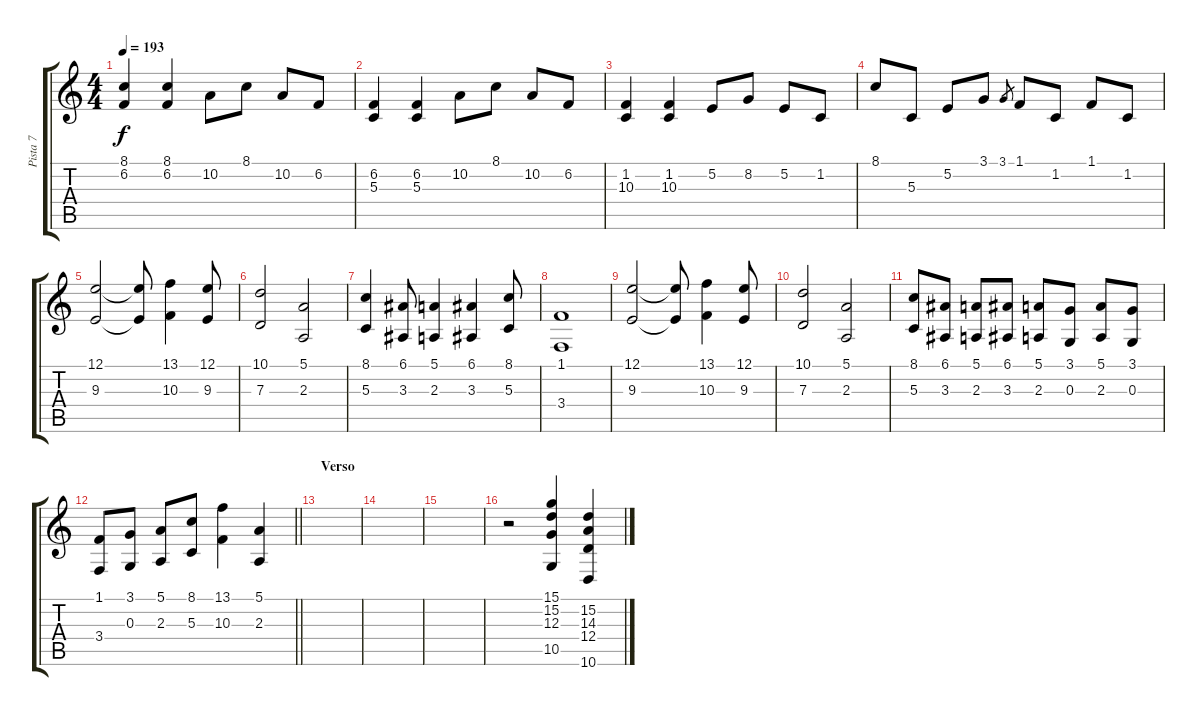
\track ("Pista 7" "Pista 7") {instrument tangoaccordion}
\staff {score tabs}
\tuning (E4 B3 G3 D3 A2 E2) {hide}
\ts (4 4)
\tempo 193
\clef g2
\ks c
(8.1 6.2).4{dy f} (8.1 6.2).4 10.2.8 8.1.8 10.2.8 6.2.8 |
(6.2 5.3).4 (6.2 5.3).4 10.2.8 8.1.8 10.2.8 6.2.8 |
(1.2 10.3).4 (1.2 10.3).4 5.2.8 8.2.8 5.2.8 1.2.8 |
8.1.8 5.3.8 5.2.8 3.1.8 3.1.8{gr} 1.1.8 1.2.8 1.1.8 1.2.8 |
(12.1 9.3).2 (12.1{t} 9.3{t}).8 (13.1 10.3).4 (12.1 9.3).8 |
(10.1 7.3).2 (5.1 2.3).2 |
(8.1 5.3).4 (6.1 3.3).8 (5.1 2.3).4 (6.1 3.3).4 (8.1 5.3).8 |
(1.1 3.4).1 |
(12.1 9.3).2 (12.1{t} 9.3{t}).8 (13.1 10.3).4 (12.1 9.3).8 |
(10.1 7.3).2 (5.1 2.3).2 |
(8.1 5.3).8 (6.1 3.3).8 (5.1 2.3).8 (6.1 3.3).8 (5.1 2.3).8 (3.1 0.3).8 (5.1 2.3).8 (3.1 0.3).8 |
\barLineRight lightlight
(1.1 3.4).8 (3.1 0.3).8 (5.1 2.3).8 (8.1 5.3).8 (13.1 10.3).4 (5.1 2.3).4 |
\section ("" "Verso")
|
|
|
r.2{volume 10} (15.1 15.2 12.3 10.5).4 (15.2 14.3 12.4 10.6).4
